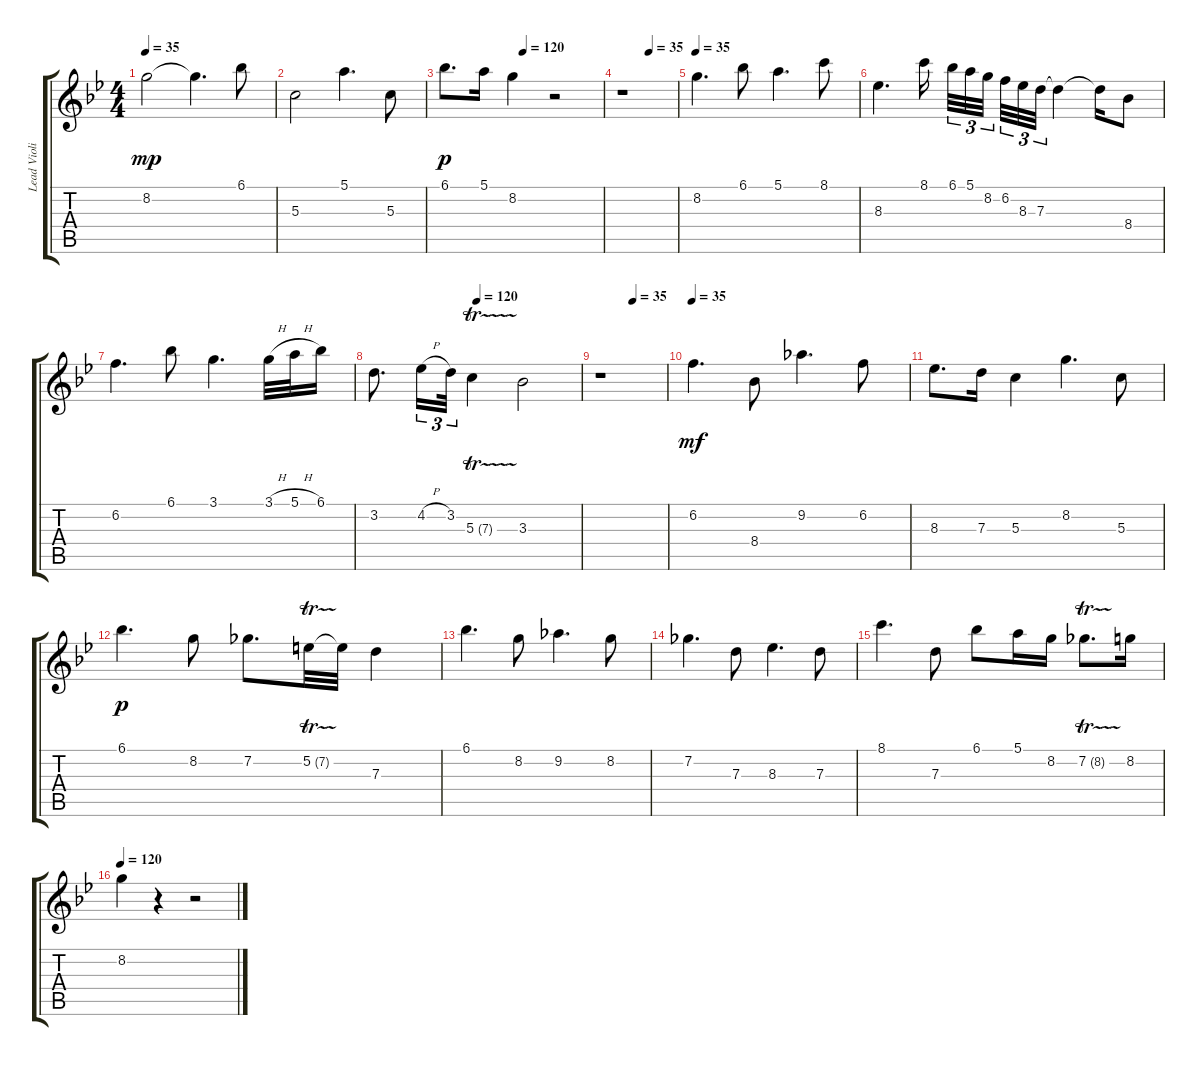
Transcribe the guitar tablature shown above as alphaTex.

\track ("Lead Violin" "Lead Violi") {instrument overdrivenguitar}
\staff {score tabs}
\tuning (E4 B3 G3 D3 A2 E2) {hide}
\ts (4 4)
\tempo 35
\clef g2
\ks bb
8.2.2{dy mp instrument overdrivenguitar} 8.2{t}.4{d} 6.1.8 |
5.3.2 5.1.4{d} 5.3.8 |
\tempo (120 0.5)
6.1.8{d dy p} 5.1.16 8.2.4 r.2 |
\tempo (35 0.5)
r.1 |
\tempo 35
8.2.4{d} 6.1.8 5.1.4{d} 8.1.8 |
8.3.4{d} 8.1.16{beam splitsecondary} 6.1.32{tu (3 2)} 5.1.32{tu (3 2)} 8.2.32{tu (3 2)} 6.2.32{tu (3 2)} 8.3.32{tu (3 2)} 7.3.32{tu (3 2)} 7.3{t}.4 7.3{t}.16 8.4.8 |
6.2.4{d} 6.1.8 3.1.4{d} 3.1{h}.32 5.1{h}.32 6.1.16 |
\tempo (120 0.5)
3.2.8{d} 4.2{h}.16{tu (3 2)} 3.2.32{tu (3 2)} 5.3{tr (7 32)}.4 3.3.2 |
\tempo (35 0.5)
r.1 |
\tempo 35
6.2.4{d dy mf} 8.4.8 9.2.4{d} 6.2.8 |
8.3.8{d} 7.3.16 5.3.4 8.2.4{d} 5.3.8 |
6.1.4{d dy p} 8.2.8 7.2.8{d} 5.2{tr (7 32)}.32 5.2{t}.32 7.3.4 |
6.1.4{d} 8.2.8 9.2.4{d} 8.2.8 |
7.2.4{d} 7.3.8 8.3.4{d} 7.3.8 |
8.1.4{d} 7.3.8 6.1.8 5.1.16 8.2.16 7.2{tr (8 32)}.8{d} 8.2.16 |
\tempo 120
8.2.4 r.4 r.2
